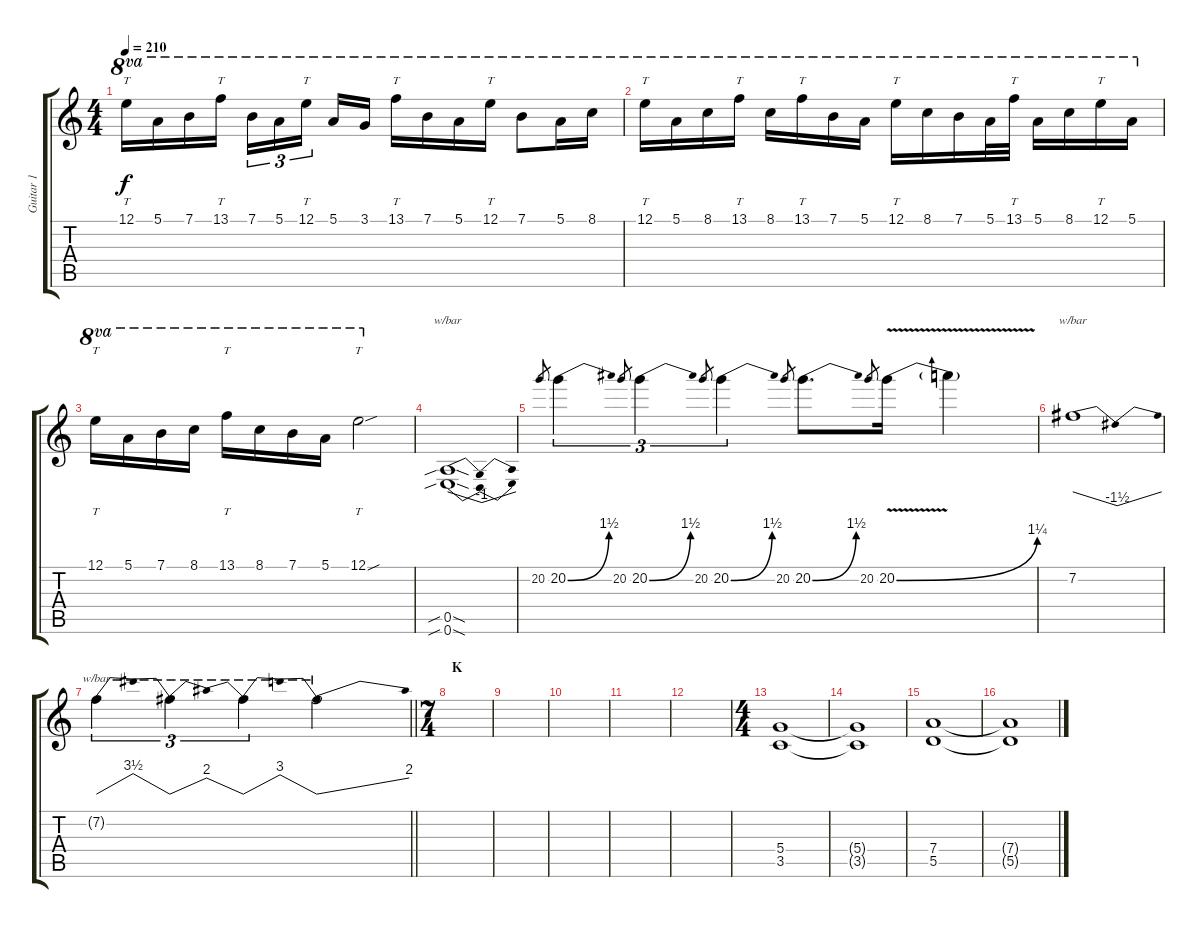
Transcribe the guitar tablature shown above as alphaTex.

\track ("Guitar 1" "Guitar 1") {instrument distortionguitar}
\staff {score tabs}
\tuning (E4 B3 G3 D3 A2 E2) {hide}
\ts (4 4)
\tempo 210
\clef g2
\ks c
12.1.16{tt ot 8va dy f} 5.1.16{ot 8va} 7.1.16{ot 8va} 13.1.16{tt ot 8va} 7.1.16{tu (3 2) ot 8va} 5.1.16{tu (3 2) ot 8va} 12.1.16{tt tu (3 2) ot 8va beam splitsecondary} 5.1.16{ot 8va} 3.1.16{ot 8va} 13.1.16{tt ot 8va} 7.1.16{ot 8va} 5.1.16{ot 8va} 12.1.16{tt ot 8va} 7.1.8{ot 8va} 5.1.16{ot 8va} 8.1.16{ot 8va} |
12.1.16{tt ot 8va} 5.1.16{ot 8va} 8.1.16{ot 8va} 13.1.16{tt ot 8va} 8.1.16{ot 8va} 13.1.16{tt ot 8va} 7.1.16{ot 8va} 5.1.16{ot 8va} 12.1.16{tt ot 8va} 8.1.16{ot 8va} 7.1.16{ot 8va} 5.1.32{ot 8va} 13.1.32{tt ot 8va} 5.1.16{ot 8va} 8.1.16{ot 8va} 12.1.16{tt ot 8va} 5.1.16{ot 8va} |
12.1.16{tt ot 8va} 5.1.16{ot 8va} 7.1.16{ot 8va} 8.1.16{ot 8va} 13.1.16{tt ot 8va} 8.1.16{ot 8va} 7.1.16{ot 8va} 5.1.16{ot 8va} 12.1{sou}.2{tt ot 8va} |
(0.5{sib sod} 0.6{sib sod}).1{tbe (dip default 0 0 45 -4 60 0)} |
20.2.8{gr} 20.2{be (bend 0 0 60 6)}.4{tu (3 2)} 20.2.8{gr} 20.2{be (bend 0 0 60 6)}.4{tu (3 2)} 20.2.8{gr} 20.2{be (bend 0 0 60 6)}.4{tu (3 2)} 20.2.8{gr} 20.2{be (bend 0 0 60 6)}.8{d} 20.2.8{gr} 20.2{be (bend 0 0 60 5) v}.16 20.2{t}.4 |
7.2.1{tbe (dip default 0 0 45 -6 60 0)} |
\barLineRight lightlight
7.2{t}.4{tu (3 2) tbe (dip default 0 0 30 14 60 0)} 7.2{t}.4{tu (3 2) tbe (dip default 0 0 30 8 60 0)} 7.2{t}.4{tu (3 2) tbe (dip default 0 0 30 12 60 0)} 7.2{t}.2{tbe (dive default 0 0 60 8)} |
\ts (7 4)
\section ("" "K")
|
|
|
|
|
\ts (4 4)
(5.4 3.5).1 |
(5.4{t} 3.5{t}).1 |
(7.4 5.5).1 |
(7.4{t} 5.5{t}).1
